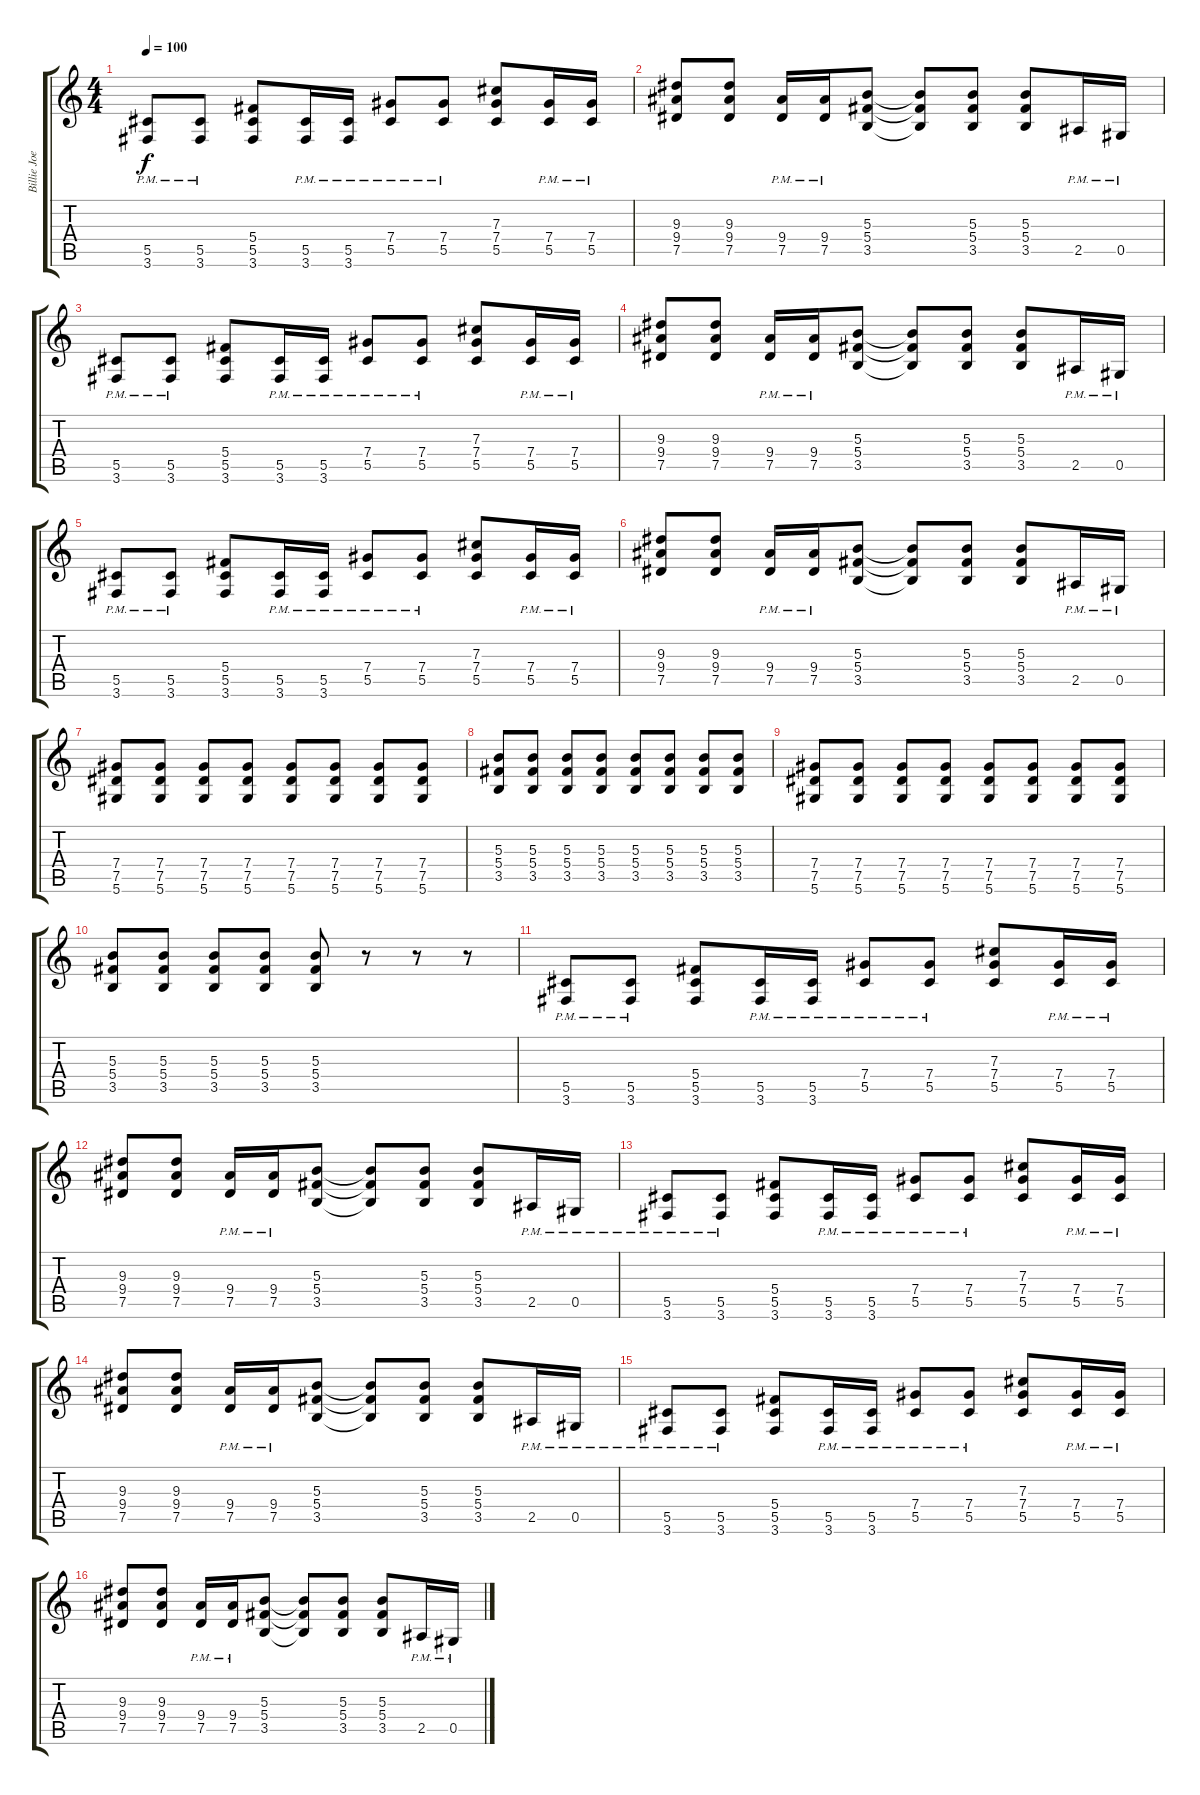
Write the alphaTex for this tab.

\track ("Billie Joe - Guitar 1" "Billie Joe") {instrument distortionguitar}
\staff {score tabs}
\tuning (Eb4 Bb3 Gb3 Db3 Ab2 Eb2) {hide}
\ts (4 4)
\tempo 100
\clef g2
\ks c
(5.5{pm} 3.6{pm}).8{dy f} (5.5{pm} 3.6{pm}).8 (5.4 5.5 3.6).8 (5.5{pm} 3.6{pm}).16 (5.5{pm} 3.6{pm}).16 (7.4{pm} 5.5{pm}).8 (7.4{pm} 5.5{pm}).8 (7.3 7.4 5.5).8 (7.4{pm} 5.5{pm}).16 (7.4{pm} 5.5{pm}).16 |
(9.3 9.4 7.5).8 (9.3 9.4 7.5).8 (9.4{pm} 7.5{pm}).16 (9.4{pm} 7.5{pm}).16 (5.3 5.4 3.5).8 (5.3{t} 5.4{t} 3.5{t}).8 (5.3 5.4 3.5).8 (5.3 5.4 3.5).8 2.5{pm}.16 0.5{pm}.16 |
(5.5{pm} 3.6{pm}).8 (5.5{pm} 3.6{pm}).8 (5.4 5.5 3.6).8 (5.5{pm} 3.6{pm}).16 (5.5{pm} 3.6{pm}).16 (7.4{pm} 5.5{pm}).8 (7.4{pm} 5.5{pm}).8 (7.3 7.4 5.5).8 (7.4{pm} 5.5{pm}).16 (7.4{pm} 5.5{pm}).16 |
(9.3 9.4 7.5).8 (9.3 9.4 7.5).8 (9.4{pm} 7.5{pm}).16 (9.4{pm} 7.5{pm}).16 (5.3 5.4 3.5).8 (5.3{t} 5.4{t} 3.5{t}).8 (5.3 5.4 3.5).8 (5.3 5.4 3.5).8 2.5{pm}.16 0.5{pm}.16 |
(5.5{pm} 3.6{pm}).8 (5.5{pm} 3.6{pm}).8 (5.4 5.5 3.6).8 (5.5{pm} 3.6{pm}).16 (5.5{pm} 3.6{pm}).16 (7.4{pm} 5.5{pm}).8 (7.4{pm} 5.5{pm}).8 (7.3 7.4 5.5).8 (7.4{pm} 5.5{pm}).16 (7.4{pm} 5.5{pm}).16 |
(9.3 9.4 7.5).8 (9.3 9.4 7.5).8 (9.4{pm} 7.5{pm}).16 (9.4{pm} 7.5{pm}).16 (5.3 5.4 3.5).8 (5.3{t} 5.4{t} 3.5{t}).8 (5.3 5.4 3.5).8 (5.3 5.4 3.5).8 2.5{pm}.16 0.5{pm}.16 |
(7.4 7.5 5.6).8 (7.4 7.5 5.6).8 (7.4 7.5 5.6).8 (7.4 7.5 5.6).8 (7.4 7.5 5.6).8 (7.4 7.5 5.6).8 (7.4 7.5 5.6).8 (7.4 7.5 5.6).8 |
(5.3 5.4 3.5).8 (5.3 5.4 3.5).8 (5.3 5.4 3.5).8 (5.3 5.4 3.5).8 (5.3 5.4 3.5).8 (5.3 5.4 3.5).8 (5.3 5.4 3.5).8 (5.3 5.4 3.5).8 |
(7.4 7.5 5.6).8 (7.4 7.5 5.6).8 (7.4 7.5 5.6).8 (7.4 7.5 5.6).8 (7.4 7.5 5.6).8 (7.4 7.5 5.6).8 (7.4 7.5 5.6).8 (7.4 7.5 5.6).8 |
(5.3 5.4 3.5).8 (5.3 5.4 3.5).8 (5.3 5.4 3.5).8 (5.3 5.4 3.5).8 (5.3 5.4 3.5).8 r.8 r.8 r.8 |
(5.5{pm} 3.6{pm}).8 (5.5{pm} 3.6{pm}).8 (5.4 5.5 3.6).8 (5.5{pm} 3.6{pm}).16 (5.5{pm} 3.6{pm}).16 (7.4{pm} 5.5{pm}).8 (7.4{pm} 5.5{pm}).8 (7.3 7.4 5.5).8 (7.4{pm} 5.5{pm}).16 (7.4{pm} 5.5{pm}).16 |
(9.3 9.4 7.5).8 (9.3 9.4 7.5).8 (9.4{pm} 7.5{pm}).16 (9.4{pm} 7.5{pm}).16 (5.3 5.4 3.5).8 (5.3{t} 5.4{t} 3.5{t}).8 (5.3 5.4 3.5).8 (5.3 5.4 3.5).8 2.5{pm}.16 0.5{pm}.16 |
(5.5{pm} 3.6{pm}).8 (5.5{pm} 3.6{pm}).8 (5.4 5.5 3.6).8 (5.5{pm} 3.6{pm}).16 (5.5{pm} 3.6{pm}).16 (7.4{pm} 5.5{pm}).8 (7.4{pm} 5.5{pm}).8 (7.3 7.4 5.5).8 (7.4{pm} 5.5{pm}).16 (7.4{pm} 5.5{pm}).16 |
(9.3 9.4 7.5).8 (9.3 9.4 7.5).8 (9.4{pm} 7.5{pm}).16 (9.4{pm} 7.5{pm}).16 (5.3 5.4 3.5).8 (5.3{t} 5.4{t} 3.5{t}).8 (5.3 5.4 3.5).8 (5.3 5.4 3.5).8 2.5{pm}.16 0.5{pm}.16 |
(5.5{pm} 3.6{pm}).8 (5.5{pm} 3.6{pm}).8 (5.4 5.5 3.6).8 (5.5{pm} 3.6{pm}).16 (5.5{pm} 3.6{pm}).16 (7.4{pm} 5.5{pm}).8 (7.4{pm} 5.5{pm}).8 (7.3 7.4 5.5).8 (7.4{pm} 5.5{pm}).16 (7.4{pm} 5.5{pm}).16 |
(9.3 9.4 7.5).8 (9.3 9.4 7.5).8 (9.4{pm} 7.5{pm}).16 (9.4{pm} 7.5{pm}).16 (5.3 5.4 3.5).8 (5.3{t} 5.4{t} 3.5{t}).8 (5.3 5.4 3.5).8 (5.3 5.4 3.5).8 2.5{pm}.16 0.5{pm}.16
